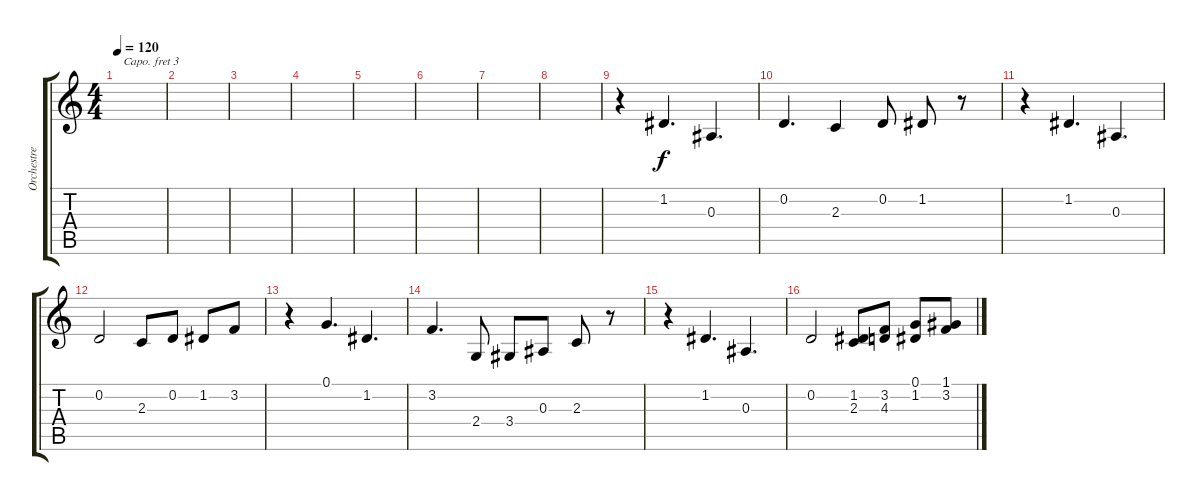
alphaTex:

\track ("Orchestre" "Orchestre") {instrument stringensemble1}
\staff {score tabs}
\capo 3
\tuning (E4 B3 G3 D3 A2 E2) {hide}
\ts (4 4)
\tempo 120
\clef g2
\ks c
|
|
|
|
|
|
|
|
r.4 1.2.4{d} 0.3.4{d} |
0.2.4{d} 2.3.4 0.2.8 1.2.8 r.8 |
r.4 1.2.4{d} 0.3.4{d} |
0.2.2 2.3.8 0.2.8 1.2.8 3.2.8 |
r.4 0.1.4{d} 1.2.4{d} |
3.2.4{d} 2.4.8 3.4.8 0.3.8 2.3.8 r.8 |
r.4 1.2.4{d} 0.3.4{d} |
0.2.2 (1.2 2.3).8 (3.2 4.3).8 (0.1 1.2).8 (1.1 3.2).8
